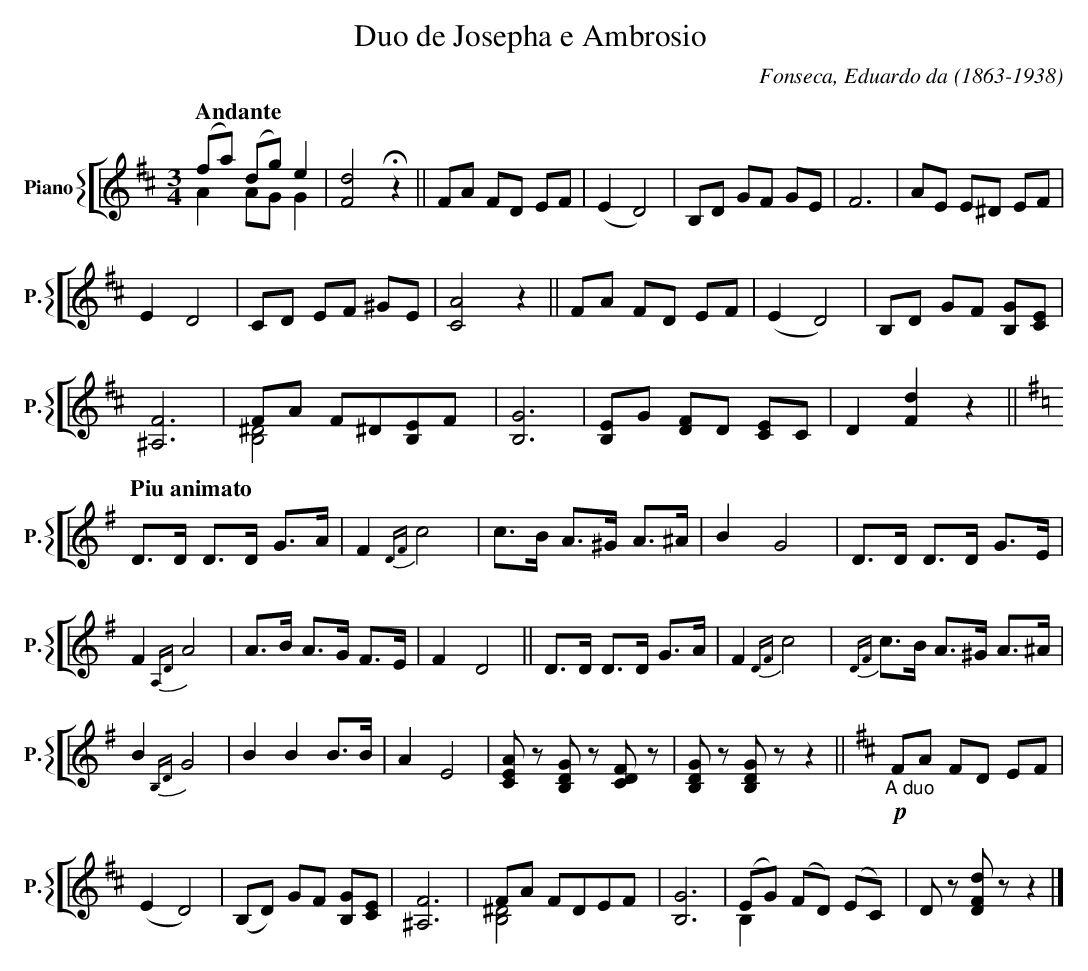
X:1
T:Duo de Josepha e Ambrosio
C:Fonseca, Eduardo da (1863-1938)
M:3/4
L:1/4
K:D
V: 7 clef=treble name="Piano" sname="P."
%%staves [{ 7 }]
[Q:"Andante"] (f/a/) (d/g/) e & A A/G/ G | [dF]2 !fermata!z || \
    F/A/ F/D/ E/F/ | (ED2) | B,/D/ G/F/ G/E/ | F3 | A/E/ E/^D/ E/F/ | \
    ED2 | C/D/ E/F/ ^G/E/ | [CA]2 z || F/A/ F/D/ E/F/ | (ED2) | B,/D/ G/F/ [B,G]/[CE]/ |\
    [^A,F]3 | F/A/ F/^D/[B,E]/F/ & [B,^D]2x2| [B,G]3 | [B,E]/G/ [DF]/D/ [CE]/C/ | D[Fd]z|| \
[Q:"Piu animato"][K:G] D/>D/ D/>D/ G/>A/ | F{DF}c2| c/>B/ A/>^G/ A/>^A/ | BG2 | \
    D/>D/ D/>D/ G/>E/ | F{A,D}A2| A/>B/ A/>G/ F/>E/ | FD2 || \
    D/>D/ D/>D/ G/>A/ | F{DF}c2| {DF}c/>B/ A/>^G/ A/>^A/ | B{B,D}G2 | BBB/>B/ | \
    AE2 | [CEA]/z/ [B,DG]/z/ [CDF]/z/ | [B,DG]/z/ [B,DG]/z/z ||  \
    [K:D]"_A duo"  !p!F/A/ F/D/ E/F/ | (ED2) | (B,/D/) G/F/ [B,G]/[CE]/ | [^A,F]3 | \
    F/A/ F/D/[E]/F/ & [B,^D]2x2 | [B,G]3 | (E/G/) (F/D/) (E/C/) & B,x3| D/z/ [DFd]/z/ z |]
